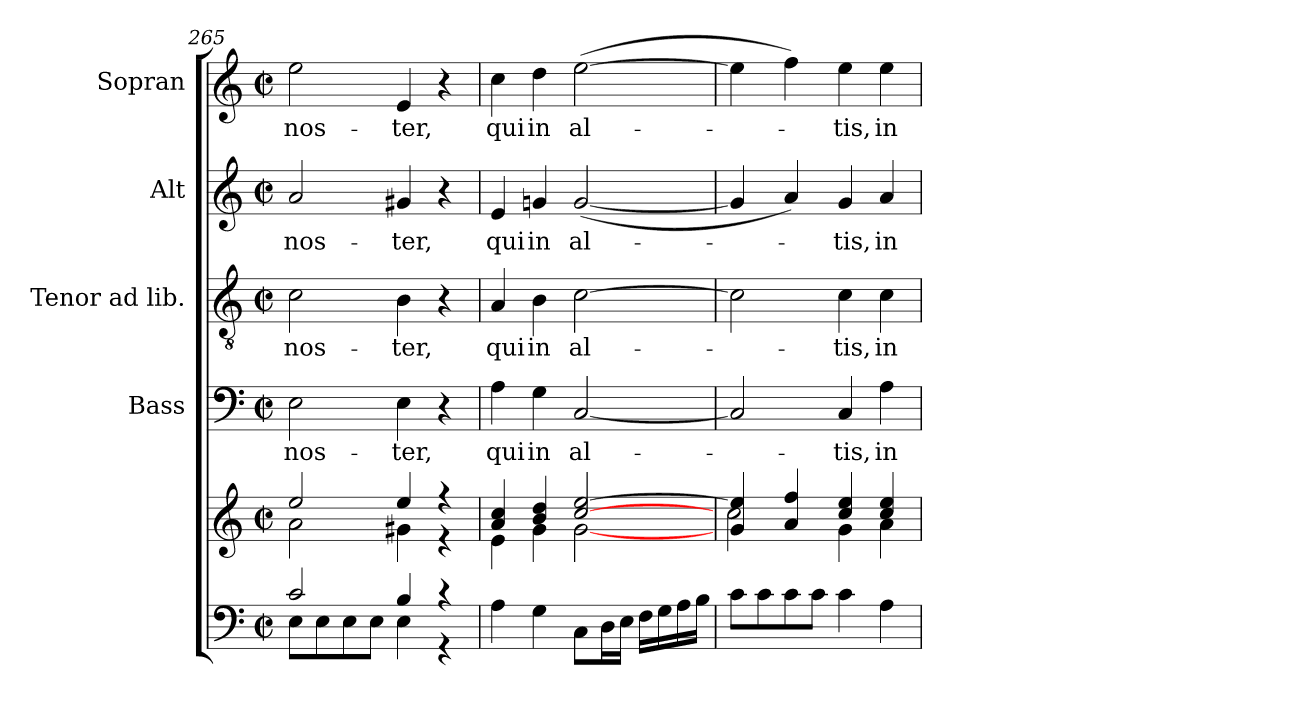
**kern	**kern	**kern	**text	**kern	**text	**kern	**text	**kern	**text
*part5	*part5	*part4	*part4	*part3	*part3	*part2	*part2	*part1	*part1
*staff6	*staff5	*staff4	*staff4	*staff3	*staff3	*staff2	*staff2	*staff1	*staff1
*	*	*I"Bass	*	*I"Tenor ad lib.	*	*I"Alt	*	*I"Sopran	*
*	*	*I'B.	*	*I'T.	*	*I'A.	*	*I'S.	*
*clefF4	*clefG2	*clefF4	*	*clefGv2	*	*clefG2	*	*clefG2	*
*k[]	*k[]	*k[]	*	*k[]	*	*k[]	*	*k[]	*
*C:	*C:	*C:	*	*C:	*	*C:	*	*C:	*
*M2/2	*M2/2	*M2/2	*	*M2/2	*	*M2/2	*	*M2/2	*
*met(c|)	*met(c|)	*met(c|)	*	*met(c|)	*	*met(c|)	*	*met(c|)	*
=265	=265	=265	=265	=265	=265	=265	=265	=265	=265
*^	*^	*	*	*	*	*	*	*	*
!	!	!	!	!	!LO:LY:b	!	!LO:LY:b	!	!LO:LY:b	!	!LO:LY:b
2c/	8E\L	2ee/	2a\	2E\	nos-	2c\	nos-	2a/	nos-	2ee\	nos-
.	8E\	.	.	.	.	.	.	.	.	.	.
.	8E\	.	.	.	.	.	.	.	.	.	.
.	8E\J	.	.	.	.	.	.	.	.	.	.
!	!	!	!	!	!LO:LY:b	!	!LO:LY:b	!	!LO:LY:b	!	!LO:LY:b
4B/	4E\	4ee/	4g#X\	4E\	-ter,	4B\	-ter,	4g#X/	-ter,	4e/	-ter,
4r	4r	4r	4r	4r	.	4r	.	4r	.	4r	.
=266	=266	=266	=266	=266	=266	=266	=266	=266	=266	=266	=266
!	!	!	!	!	!LO:LY:b	!	!LO:LY:b	!	!LO:LY:b	!	!LO:LY:b
*v	*v	*	*	*	*	*	*	*	*	*	*
4A\	4a/ 4cc/	4e\	4A\	qui	4A/	qui	4e/	qui	4cc\	qui
!	!	!	!	!LO:LY:b	!	!LO:LY:b	!	!LO:LY:b	!	!LO:LY:b
4G\	4b/ 4dd/	4g\	4G\	in	4B\	in	4gn/	in	4dd\	in
!	!	!	!	!LO:LY:b	!	!LO:LY:b	!	!LO:LY:b	!	!LO:LY:b
8C\L	[>2cc/ [>2ee/	[<2g\	[2C/	al-	[2c\	al-	(<[2g/	al-	(>[2ee\	al-
16D\L	.	.	.	.	.	.	.	.	.	.
16E\JJ	.	.	.	.	.	.	.	.	.	.
16F\LL	.	.	.	.	.	.	.	.	.	.
16G\	.	.	.	.	.	.	.	.	.	.
16A\	.	.	.	.	.	.	.	.	.	.
16B\JJ	.	.	.	.	.	.	.	.	.	.
=267	=267	=267	=267	=267	=267	=267	=267	=267	=267	=267
8c\L	4g/ 4ee/]	2cc\	2C/]	.	2c\]	.	4g/]	.	4ee\]	.
8c\	.	.	.	.	.	.	.	.	.	.
8c\	4a/ 4ff/	.	.	.	.	.	4a/)	.	4ff\)	.
8c\J	.	.	.	.	.	.	.	.	.	.
!	!	!	!	!LO:LY:b	!	!LO:LY:b	!	!LO:LY:b	!	!LO:LY:b
4c\	4cc/ 4ee/	4g\	4C/	-tis,	4c\	-tis,	4g/	-tis,	4ee\	-tis,
!	!	!	!	!LO:LY:b	!	!LO:LY:b	!	!LO:LY:b	!	!LO:LY:b
4A\	4cc/ 4ee/	4a\	4A\	in	4c\	in	4a/	in	4ee\	in
*	*v	*v	*	*	*	*	*	*	*	*
=	=	=	=	=	=	=	=	=	=
*-	*-	*-	*-	*-	*-	*-	*-	*-	*-
